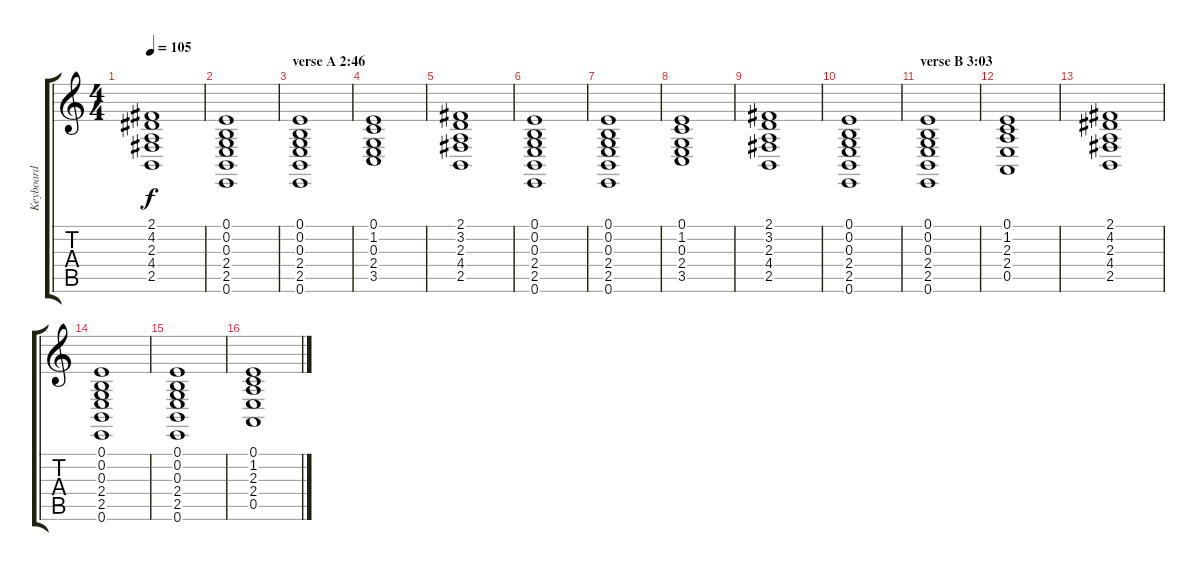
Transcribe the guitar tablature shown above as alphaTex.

\track ("Keyboard" "Keyboard") {instrument stringensemble1}
\staff {score tabs}
\tuning (E4 B3 G3 D3 A2 E2) {hide}
\ts (4 4)
\tempo 105
\clef g2
\ks c
(2.1 4.2 2.3 4.4 2.5).1{dy f} |
(0.1 0.2 0.3 2.4 2.5 0.6).1 |
\section ("" "verse A 2:46")
(0.1 0.2 0.3 2.4 2.5 0.6).1 |
(0.1 1.2 0.3 2.4 3.5).1 |
(2.1 3.2 2.3 4.4 2.5).1 |
(0.1 0.2 0.3 2.4 2.5 0.6).1 |
(0.1 0.2 0.3 2.4 2.5 0.6).1 |
(0.1 1.2 0.3 2.4 3.5).1 |
(2.1 3.2 2.3 4.4 2.5).1 |
(0.1 0.2 0.3 2.4 2.5 0.6).1 |
\section ("" "verse B 3:03")
(0.1 0.2 0.3 2.4 2.5 0.6).1 |
(0.1 1.2 2.3 2.4 0.5).1 |
(2.1 4.2 2.3 4.4 2.5).1 |
(0.1 0.2 0.3 2.4 2.5 0.6).1 |
(0.1 0.2 0.3 2.4 2.5 0.6).1 |
(0.1 1.2 2.3 2.4 0.5).1
